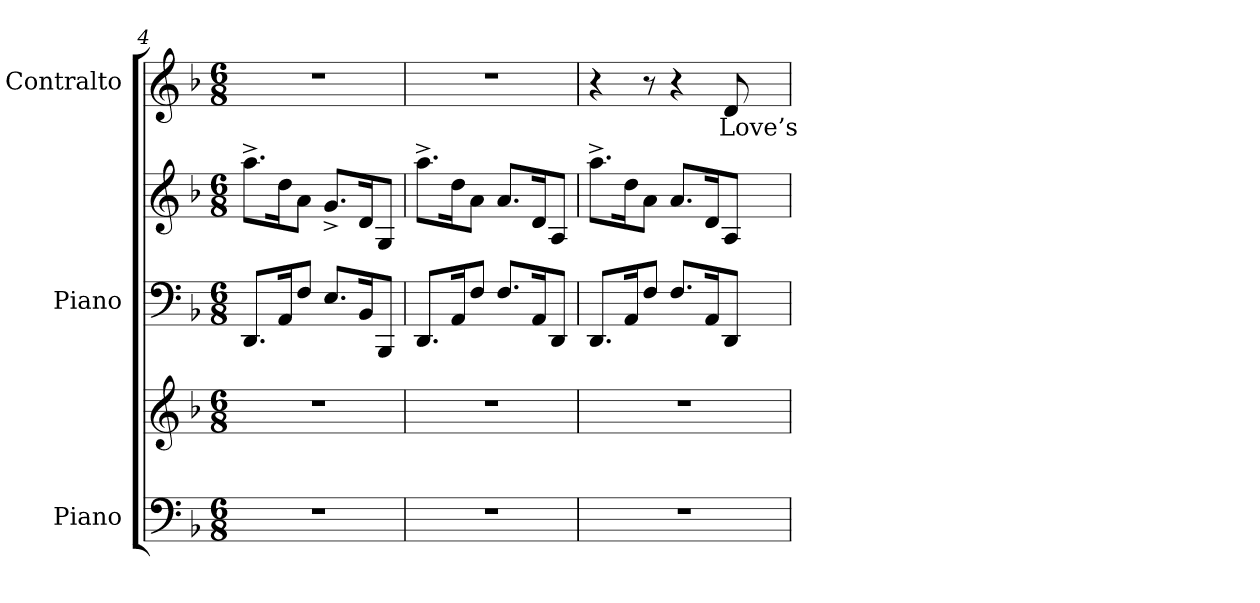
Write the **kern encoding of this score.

**kern	**kern	**kern	**kern	**kern	**text	**dynam
*part3	*part3	*part2	*part2	*part1	*part1	*part1
*staff5	*staff4	*staff3	*staff2	*staff1	*staff1	*staff1
*I"Piano	*	*I"Piano	*	*I"Contralto	*	*
*I'Pno	*	*I'Pno	*	*	*	*
*clefF4	*clefG2	*clefF4	*clefG2	*clefG2	*	*
*k[b-]	*k[b-]	*k[b-]	*k[b-]	*k[b-]	*	*
*M6/8	*M6/8	*M6/8	*M6/8	*M6/8	*	*
=4	=4	=4	=4	=4	=4	=4
!	!	!	!	!LO:TX:a:color=#FFFFFF:t=.	!	!
2.r	2.r	8.DD/L	8.aa^\L	2.r	.	.
.	.	16AA/K	16dd\K	.	.	.
.	.	8F/J	8a\J	.	.	.
.	.	8.E/L	8.g^>/L	.	.	.
.	.	16BB-/K	16d/K	.	.	.
.	.	8BBB-/J	8G/J	.	.	.
=5	=5	=5	=5	=5	=5	=5
2.r	2.r	8.DD/L	8.aa^\L	2.r	.	.
.	.	16AA/K	16dd\K	.	.	.
.	.	8F/J	8a\J	.	.	.
.	.	8.F/L	8.a/L	.	.	.
.	.	16AA/K	16d/K	.	.	.
.	.	8DD/J	8A/J	.	.	.
!!LO:LB:g=z
=6	=6	=6	=6	=6	=6	=6
2.r	2.r	8.DD/L	8.aa^\L	4r	.	.
.	.	16AA/K	16dd\K	.	.	.
.	.	8F/J	8a\J	8r	.	.
.	.	8.F/L	8.a/L	4r	.	.
.	.	16AA/K	16d/K	.	.	.
!	!	!	!	!	!LO:LY:b	!LO:DY:a
!	!	!	!	!	!	!LO:DY:n=1:a
.	.	8DD/J	8A/J	8d/	Love’s	mp other-dynamics
=	=	=	=	=	=	=
*-	*-	*-	*-	*-	*-	*-
